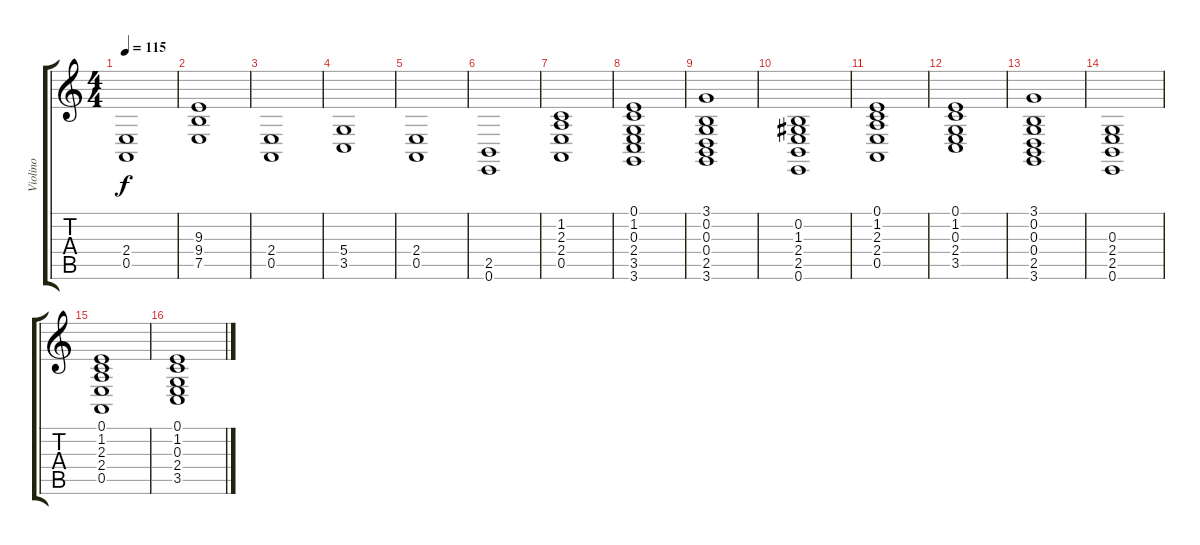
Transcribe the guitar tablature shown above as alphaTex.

\track ("Violino" "Violino") {instrument tremolostrings}
\staff {score tabs}
\tuning (E4 B3 G3 D3 A2 E2) {hide}
\ts (4 4)
\tempo 115
\clef g2
\ks c
(2.4 0.5).1{dy f} |
(9.3 9.4 7.5).1 |
(2.4 0.5).1 |
(5.4 3.5).1 |
(2.4 0.5).1 |
(2.5 0.6).1 |
(1.2 2.3 2.4 0.5).1{volume 10} |
(0.1 1.2 0.3 2.4 3.5 3.6).1 |
(3.1 0.2 0.3 0.4 2.5 3.6).1 |
(0.2 1.3 2.4 2.5 0.6).1 |
(0.1 1.2 2.3 2.4 0.5).1 |
(0.1 1.2 0.3 2.4 3.5).1 |
(3.1 0.2 0.3 0.4 2.5 3.6).1 |
(0.3 2.4 2.5 0.6).1 |
(0.1 1.2 2.3 2.4 0.5).1 |
(0.1 1.2 0.3 2.4 3.5).1
